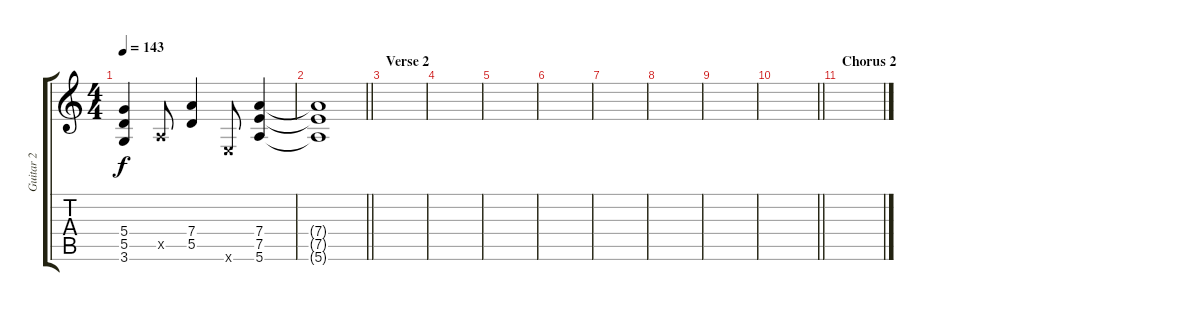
\track ("Guitar 2" "Guitar 2") {instrument overdrivenguitar}
\staff {score tabs}
\tuning (E4 B3 G3 D3 A2 E2) {hide}
\ts (4 4)
\tempo 143
\clef g2
\ks c
(5.4 5.5 3.6).4{dy f} 0.5{x}.8 (7.4 5.5).4 0.6{x}.8 (7.4 7.5 5.6).4 |
\barLineRight lightlight
(7.4{t} 7.5{t} 5.6{t}).1 |
\section ("" "Verse 2")
|
|
|
|
|
|
|
\barLineRight lightlight
|
\section ("" "Chorus 2")
